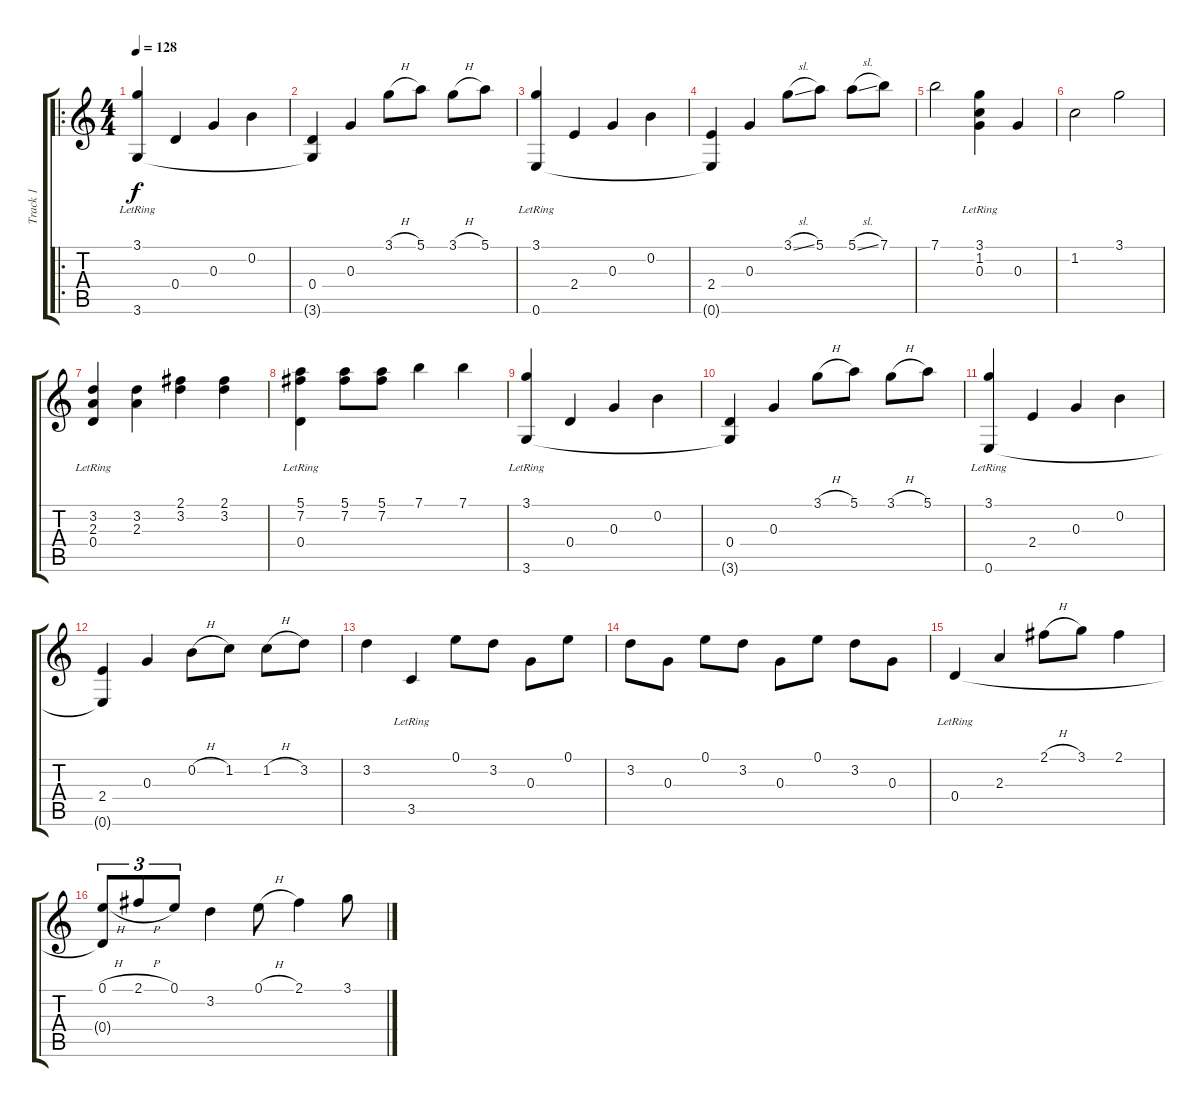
\track ("Track 1" "Track 1") {instrument acousticguitarnylon}
\staff {score tabs}
\tuning (E4 B3 G3 D3 A2 E2) {hide}
\ro
\ts (4 4)
\tempo 128
\clef g2
\ks c
(3.1 3.6{lr}).4{dy f} 0.4.4 0.3.4 0.2.4 |
(0.4 3.6{t}).4 0.3.4 3.1{h}.8 5.1.8 3.1{h}.8 5.1.8 |
(3.1 0.6{lr}).4 2.4.4 0.3.4 0.2.4 |
(2.4 0.6{t}).4 0.3.4 3.1{sl}.8 5.1.8 5.1{sl}.8 7.1.8 |
7.1.2 (3.1 1.2 0.3{lr}).4 0.3.4 |
1.2.2 3.1.2 |
(3.2{lr} 2.3 0.4).4 (3.2 2.3).4 (2.1 3.2).4 (2.1 3.2).4 |
(5.1 7.2 0.4{lr}).4 (5.1 7.2).8 (5.1 7.2).8 7.1.4 7.1.4 |
(3.1 3.6{lr}).4 0.4.4 0.3.4 0.2.4 |
(0.4 3.6{t}).4 0.3.4 3.1{h}.8 5.1.8 3.1{h}.8 5.1.8 |
(3.1 0.6{lr}).4 2.4.4 0.3.4 0.2.4 |
(2.4 0.6{t}).4 0.3.4 0.2{h}.8 1.2.8 1.2{h}.8 3.2.8 |
3.2.4 3.5{lr}.4 0.1.8 3.2.8 0.3.8 0.1.8 |
3.2.8 0.3.8 0.1.8 3.2.8 0.3.8 0.1.8 3.2.8 0.3.8 |
0.4{lr}.4 2.3.4 2.1{h}.8 3.1.8 2.1.4 |
(0.1{h} 0.4{t}).8{tu (3 2)} 2.1{h}.8{tu (3 2)} 0.1.8{tu (3 2)} 3.2.4 0.1{h}.8 2.1.4 3.1.8
